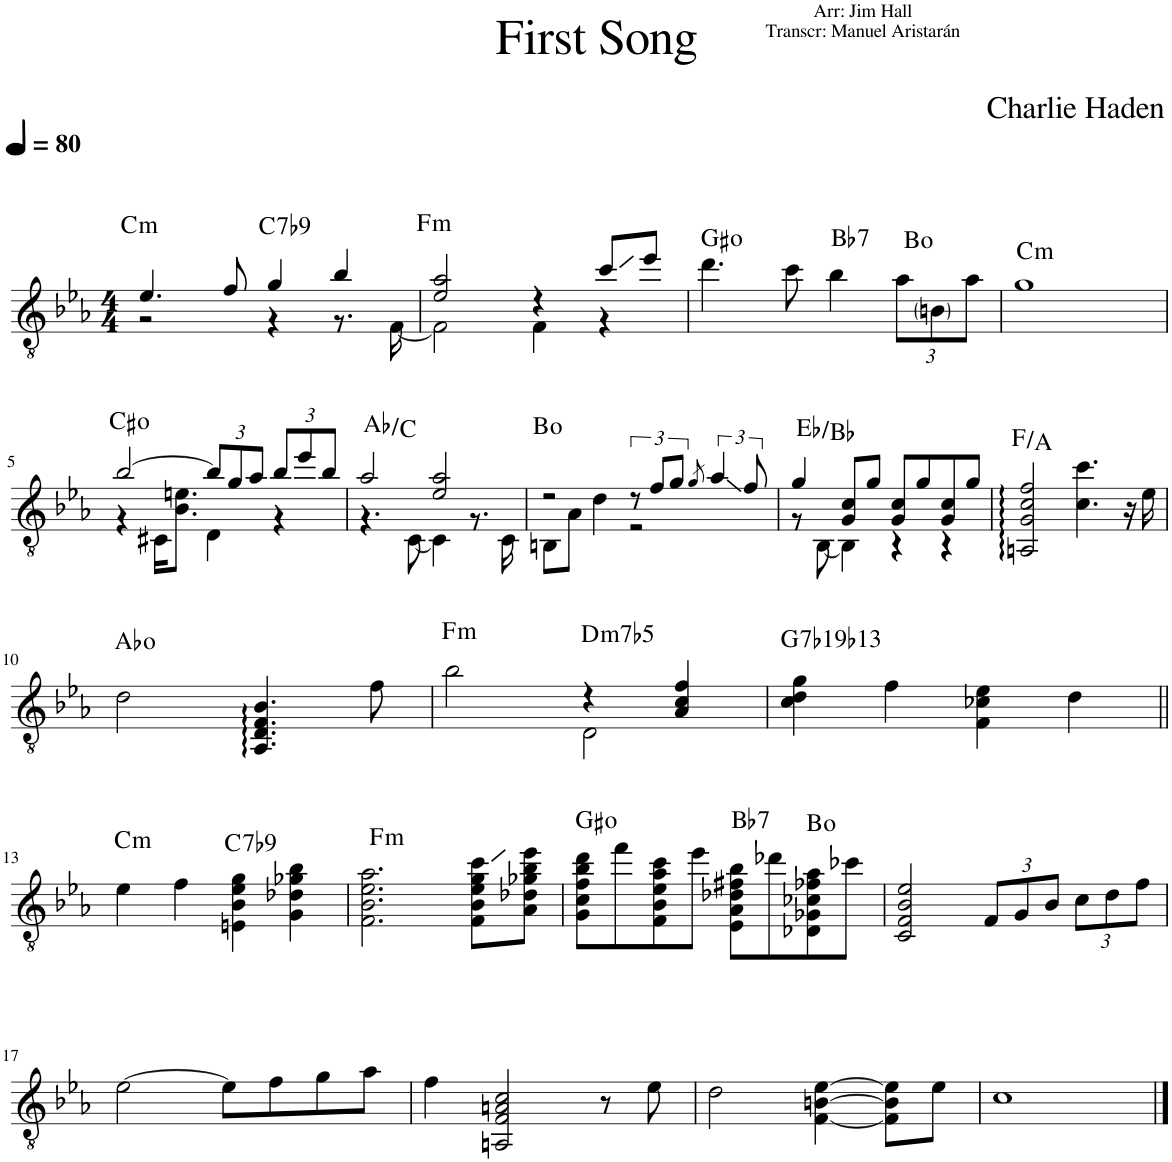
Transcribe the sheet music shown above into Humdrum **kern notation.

**kern	**harte
*part1	*part1
*staff1	*
*I"Guitar	*
*I'Guit.	*
*clefGv2	*
*k[b-e-a-]	*
*M4/4	*
*MM80	*
=1	=1
*^	*
!	!	!LO:H:kt=m
4.e-/	2r	C:min
8f/	.	.
!	!	!LO:H:kt=7
4g/	4r	C:7(b9)
4b-/	8.r	.
.	[16F\	.
=2	=2	=2
!	!	!LO:H:kt=m
2e-/ 2a-/	2F\]	F:min
4r	4F\	.
8cc/L	4r	.
8ee-/J	.	.
*v	*v	*
=3	=3
4.dd\	G#:dim
8cc\	.
!	!LO:H:kt=7
4b-\	Bb:7
*Xbrackettup	*
12a-\L	B:dim
12Bn\	.
12a-\J	.
=4	=4
!	!LO:H:kt=m
1g	C:min
!!LO:LB:g=z
=5	=5
*^	*
[2b-/	4r	C#:dim
.	16C#X\KL	.
.	8.B-\ 8.en\J	.
12b-/L]	4D\	.
12g/	.	.
12a-/J	.	.
12b-/L	4r	.
12ee-/	.	.
12b-/J	.	.
=6	=6	=6
2a-/	4.r	Ab:maj/3
.	[8C\	.
2e-/ 2a-/	4C\]	.
.	8.r	.
.	16C\	.
=7	=7	=7
2r	8BBn\L	B:dim
.	8A-\J	.
.	4d\	.
*brackettup	*	*
12r	2r	.
12f/L	.	.
12g/J	.	.
8qg/	.	.
6a-/	.	.
12f/	.	.
=8	=8	=8
4g/	8r	Eb:maj/5
.	[8BB-\	.
8G/ 8c/L	4BB-\]	.
8g/J	.	.
8G/ 8c/L	4r	.
8g/	.	.
8G/ 8c/	4r	.
8g/J	.	.
*v	*v	*
=9	=9
2AAn/:: 2G/:: 2c/:: 2f/::	F:maj/3
4.c\ 4.cc\	.
16r	.
16e-\	.
!!LO:LB:g=z
=10	=10
2d\	Ab:dim
4.AA-/:: 4.D/:: 4.F/:: 4.B-/::	.
8f\	.
=11	=11
*^	*
!	!	!LO:H:kt=m
2b-\	2ryy	F:min
!	!	!LO:H:kt=m7b5
4r	2D\	D:hdim7
4A-/ 4c/ 4f/	.	.
*v	*v	*
=12	=12
!	!LO:H:kt=7
4c\ 4d\ 4g\	G:7(b1,9,b13)
4f\	.
4F\ 4c-X\ 4e-\	.
4d\	.
!!LO:LB:g=z
=13||	=13||
!	!LO:H:kt=m
4e-\	C:min
4f\	.
!	!LO:H:kt=7
4En\ 4B-\ 4e-\ 4g\	C:7(b9)
4G\ 4d-X\ 4g-X\ 4b-\	.
=14	=14
!	!LO:H:kt=m
2.F\ 2.B-\ 2.e-\ 2.a-\	F:min
8F\ 8B-\ 8e-\ 8g\ 8cc\L	.
8A-\ 8d-X\ 8g-X\ 8b-\ 8ee-\J	.
=15	=15
8G\ 8c\ 8f\ 8b-\ 8dd\L	G#:dim
8ff\	.
8F\ 8B-\ 8e-\ 8a-\ 8cc\	.
8ee-\J	.
!	!LO:H:kt=7
8E-\ 8A-\ 8d-X\ 8f#X\ 8b-\L	Bb:7
8dd-X\	.
8D-X\ 8G-X\ 8c-X\ 8f-X\ 8a-\	B:dim
8cc-X\J	.
=16	=16
2C/ 2F/ 2B-/ 2e-/	.
*Xbrackettup	*
12F/L	.
12G/	.
12B-/J	.
12c\L	.
12d\	.
12f\J	.
!!LO:LB:g=z
=17	=17
[2e-\	.
8e-\L]	.
8f\	.
8g\	.
8a-\J	.
=18	=18
4f\	.
2AAn/ 2F/ 2An/ 2c/	.
8r	.
8e-\	.
=19	=19
2d\	.
[4F\ [4Bn\ [4e-\	.
8F\] 8B\] 8e-\]L	.
8e-\J	.
=20	=20
1c	.
==	==
*-	*-
